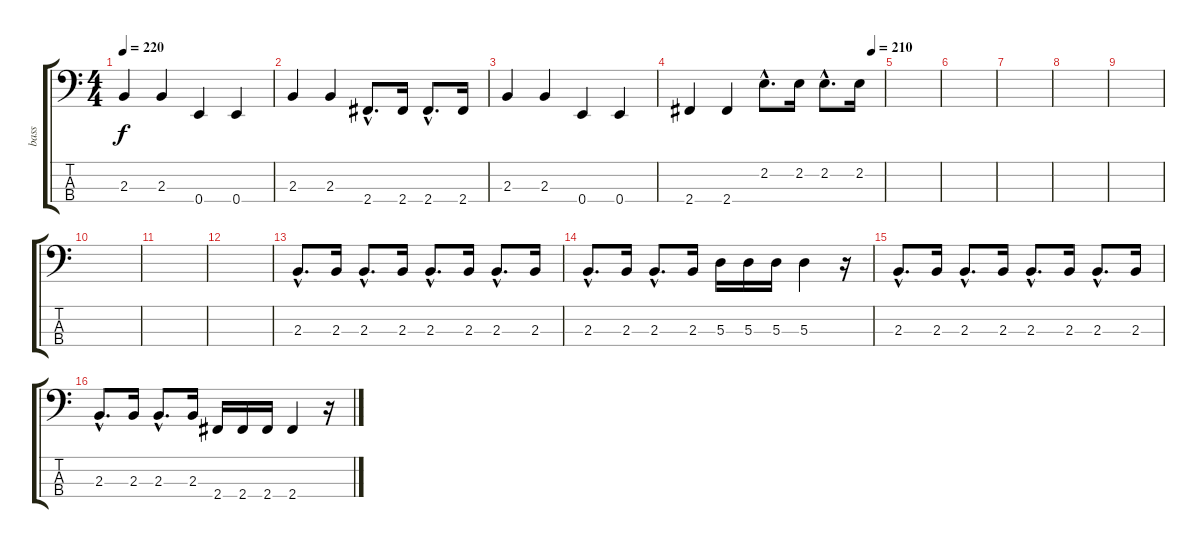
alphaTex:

\track ("bass" "bass") {instrument electricbassfinger}
\staff {score tabs}
\tuning (G2 D2 A1 E1) {hide}
\ts (4 4)
\tempo 220
\clef f4
\ks c
2.3.4{dy f} 2.3.4 0.4.4 0.4.4 |
2.3.4 2.3.4 2.4{hac}.8{d} 2.4.16 2.4{hac}.8{d} 2.4.16 |
2.3.4 2.3.4 0.4.4 0.4.4 |
\tempo (210 0.9375)
2.4.4 2.4.4 2.2{hac}.8{d} 2.2.16 2.2{hac}.8{d} 2.2.16 |
|
|
|
|
|
|
|
|
2.3{hac}.8{d} 2.3.16 2.3{hac}.8{d} 2.3.16 2.3{hac}.8{d} 2.3.16 2.3{hac}.8{d} 2.3.16 |
2.3{hac}.8{d} 2.3.16 2.3{hac}.8{d} 2.3.16 5.3.16 5.3.16 5.3.16 5.3.4 r.16 |
2.3{hac}.8{d} 2.3.16 2.3{hac}.8{d} 2.3.16 2.3{hac}.8{d} 2.3.16 2.3{hac}.8{d} 2.3.16 |
2.3{hac}.8{d} 2.3.16 2.3{hac}.8{d} 2.3.16 2.4.16 2.4.16 2.4.16 2.4.4 r.16
